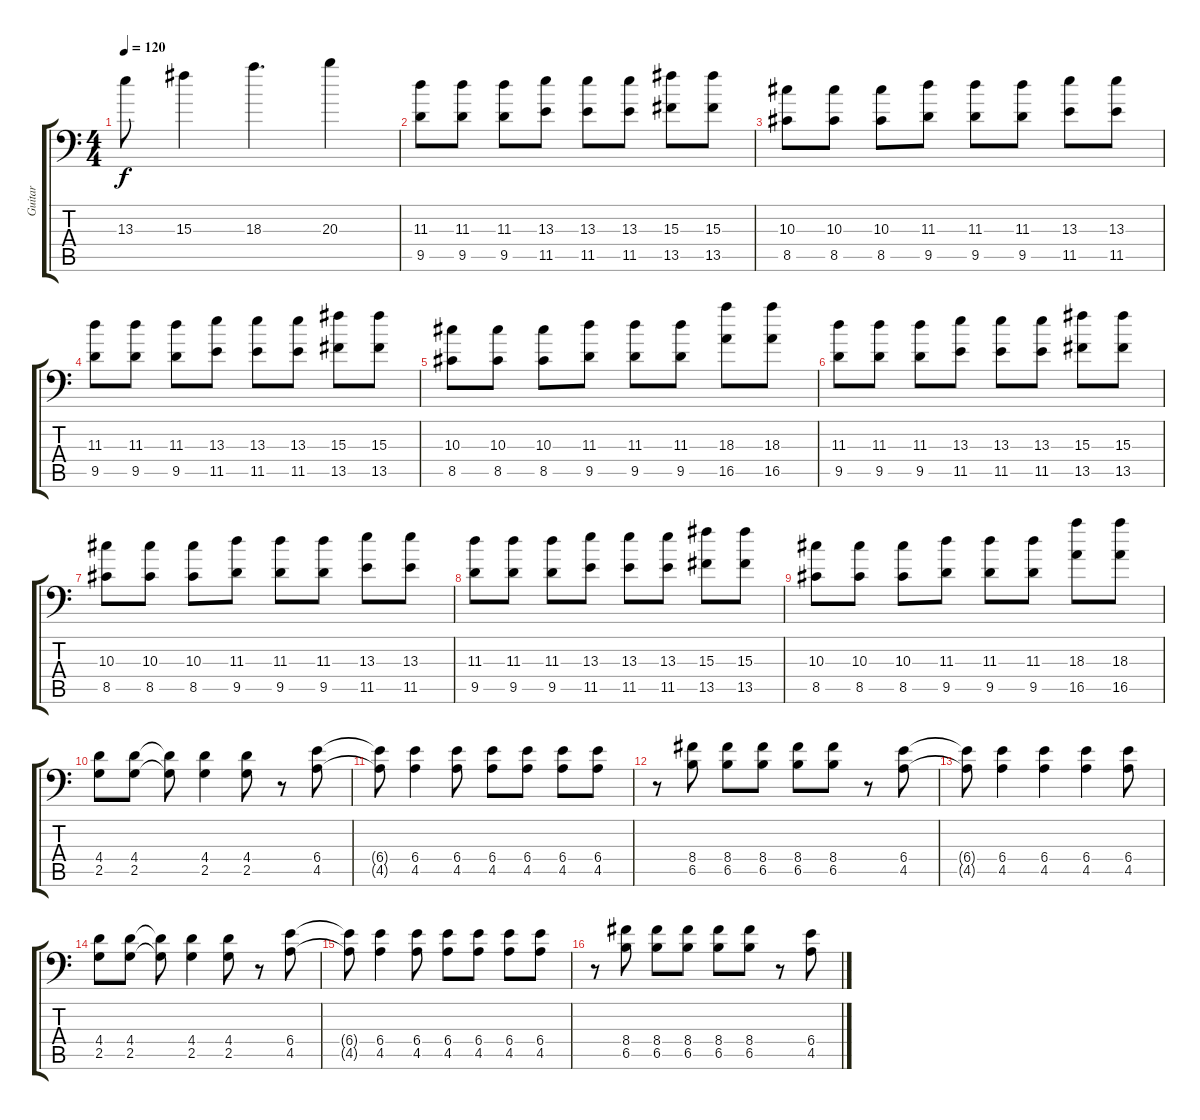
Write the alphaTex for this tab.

\track ("Guitar " "Guitar ") {instrument overdrivenguitar}
\staff {score tabs}
\tuning (C4 G3 Eb3 Bb2 F2 Bb1) {hide}
\ts (4 4)
\tempo 120
\clef f4
\ks c
13.3{t}.8{dy f} 15.3.4 18.3.4{d} 20.3.4 |
(11.3 9.5).8 (11.3 9.5).8 (11.3 9.5).8 (13.3 11.5).8 (13.3 11.5).8 (13.3 11.5).8 (15.3 13.5).8 (15.3 13.5).8 |
(10.3 8.5).8 (10.3 8.5).8 (10.3 8.5).8 (11.3 9.5).8 (11.3 9.5).8 (11.3 9.5).8 (13.3 11.5).8 (13.3 11.5).8 |
(11.3 9.5).8 (11.3 9.5).8 (11.3 9.5).8 (13.3 11.5).8 (13.3 11.5).8 (13.3 11.5).8 (15.3 13.5).8 (15.3 13.5).8 |
(10.3 8.5).8 (10.3 8.5).8 (10.3 8.5).8 (11.3 9.5).8 (11.3 9.5).8 (11.3 9.5).8 (18.3 16.5).8 (18.3 16.5).8 |
(11.3 9.5).8 (11.3 9.5).8 (11.3 9.5).8 (13.3 11.5).8 (13.3 11.5).8 (13.3 11.5).8 (15.3 13.5).8 (15.3 13.5).8 |
(10.3 8.5).8 (10.3 8.5).8 (10.3 8.5).8 (11.3 9.5).8 (11.3 9.5).8 (11.3 9.5).8 (13.3 11.5).8 (13.3 11.5).8 |
(11.3 9.5).8 (11.3 9.5).8 (11.3 9.5).8 (13.3 11.5).8 (13.3 11.5).8 (13.3 11.5).8 (15.3 13.5).8 (15.3 13.5).8 |
(10.3 8.5).8 (10.3 8.5).8 (10.3 8.5).8 (11.3 9.5).8 (11.3 9.5).8 (11.3 9.5).8 (18.3 16.5).8 (18.3 16.5).8 |
(4.4 2.5).8 (4.4 2.5).8 (4.4{t} 2.5{t}).8 (4.4 2.5).4 (4.4 2.5).8 r.8 (6.4 4.5).8 |
(6.4{t} 4.5{t}).8 (6.4 4.5).4 (6.4 4.5).8 (6.4 4.5).8 (6.4 4.5).8 (6.4 4.5).8 (6.4 4.5).8 |
r.8 (8.4 6.5).8 (8.4 6.5).8 (8.4 6.5).8 (8.4 6.5).8 (8.4 6.5).8 r.8 (6.4 4.5).8 |
(6.4{t} 4.5{t}).8 (6.4 4.5).4 (6.4 4.5).4 (6.4 4.5).4 (6.4 4.5).8 |
(4.4 2.5).8 (4.4 2.5).8 (4.4{t} 2.5{t}).8 (4.4 2.5).4 (4.4 2.5).8 r.8 (6.4 4.5).8 |
(6.4{t} 4.5{t}).8 (6.4 4.5).4 (6.4 4.5).8 (6.4 4.5).8 (6.4 4.5).8 (6.4 4.5).8 (6.4 4.5).8 |
r.8 (8.4 6.5).8 (8.4 6.5).8 (8.4 6.5).8 (8.4 6.5).8 (8.4 6.5).8 r.8 (6.4 4.5).8
